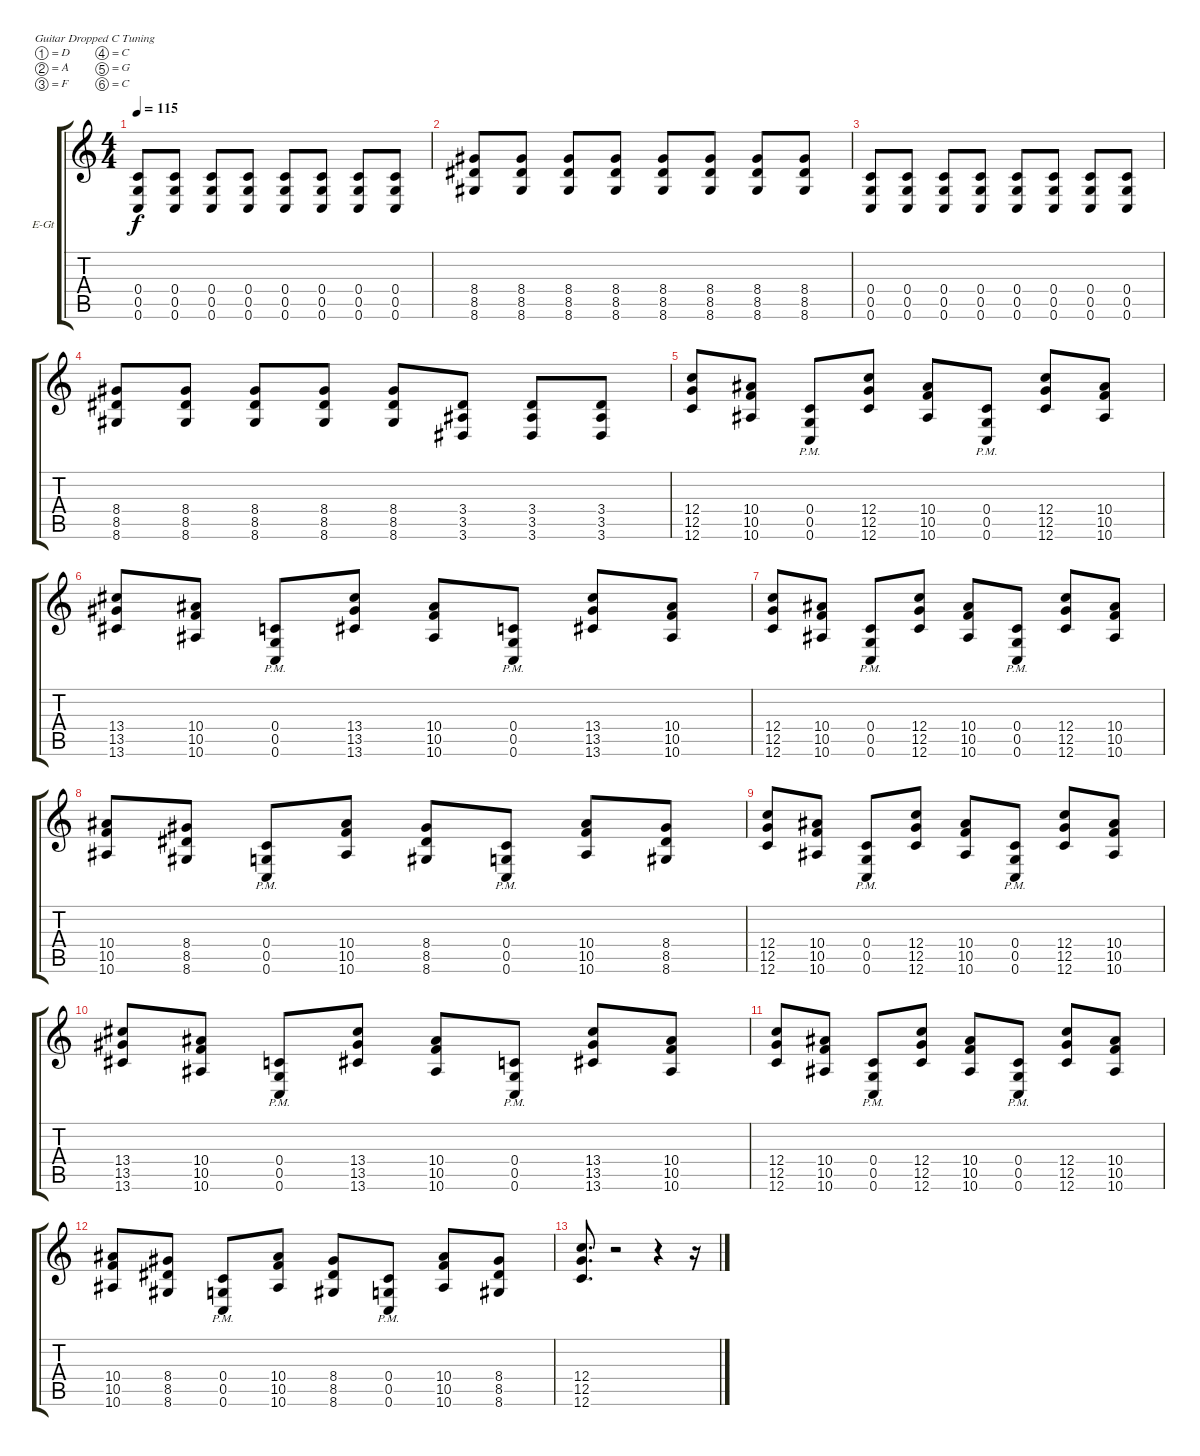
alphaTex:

\bracketExtendMode groupsimilarinstruments
\firstSystemTrackNameOrientation horizontal
\otherSystemsTrackNameOrientation horizontal
\track ("Electric Guitar" "E-Gt") {instrument distortionguitar}
\staff {score tabs}
\tuning (D4 A3 F3 C3 G2 C2)
\ts (4 4)
\tempo 115
\clef g2
\scale
0.333333
\ks c
(0.4 0.5 0.6).8{dy f} (0.4 0.5 0.6).8 (0.4 0.5 0.6).8 (0.4 0.5 0.6).8 (0.4 0.5 0.6).8 (0.4 0.5 0.6).8 (0.4 0.5 0.6).8 (0.4 0.5 0.6).8 |
\scale
0.333333 (8.4 8.5 8.6).8 (8.4 8.5 8.6).8 (8.4 8.5 8.6).8 (8.4 8.5 8.6).8 (8.4 8.5 8.6).8 (8.4 8.5 8.6).8 (8.4 8.5 8.6).8 (8.4 8.5 8.6).8 |
\scale
0.333333 (0.4 0.5 0.6).8 (0.4 0.5 0.6).8 (0.4 0.5 0.6).8 (0.4 0.5 0.6).8 (0.4 0.5 0.6).8 (0.4 0.5 0.6).8 (0.4 0.5 0.6).8 (0.4 0.5 0.6).8 |
\scale
0.333333 (8.4 8.5 8.6).8 (8.4 8.5 8.6).8 (8.4 8.5 8.6).8 (8.4 8.5 8.6).8 (8.4 8.5 8.6).8 (3.4 3.5 3.6).8 (3.4 3.5 3.6).8 (3.4 3.5 3.6).8 |
\scale
0.333333 (12.4 12.5 12.6).8 (10.4 10.5 10.6).8 (0.4{pm} 0.5 0.6).8 (12.4 12.5 12.6).8 (10.4 10.5 10.6).8 (0.4{pm} 0.5 0.6).8 (12.4 12.5 12.6).8 (10.4 10.5 10.6).8 |
\scale
0.333333 (13.4 13.5 13.6).8 (10.4 10.5 10.6).8 (0.4{pm} 0.5 0.6).8 (13.4 13.5 13.6).8 (10.4 10.5 10.6).8 (0.4{pm} 0.5 0.6).8 (13.4 13.5 13.6).8 (10.4 10.5 10.6).8 |
\scale
0.333333 (12.4 12.5 12.6).8 (10.4 10.5 10.6).8 (0.4{pm} 0.5 0.6).8 (12.4 12.5 12.6).8 (10.4 10.5 10.6).8 (0.4{pm} 0.5 0.6).8 (12.4 12.5 12.6).8 (10.4 10.5 10.6).8 |
\scale
0.333333 (10.4 10.5 10.6).8 (8.4 8.5 8.6).8 (0.4{pm} 0.5 0.6).8 (10.4 10.5 10.6).8 (8.4 8.5 8.6).8 (0.4{pm} 0.5 0.6).8 (10.4 10.5 10.6).8 (8.4 8.5 8.6).8 |
\scale
0.333333 (12.4 12.5 12.6).8 (10.4 10.5 10.6).8 (0.4{pm} 0.5 0.6).8 (12.4 12.5 12.6).8 (10.4 10.5 10.6).8 (0.4{pm} 0.5 0.6).8 (12.4 12.5 12.6).8 (10.4 10.5 10.6).8 |
\scale
0.333333 (13.4 13.5 13.6).8 (10.4 10.5 10.6).8 (0.4{pm} 0.5 0.6).8 (13.4 13.5 13.6).8 (10.4 10.5 10.6).8 (0.4{pm} 0.5 0.6).8 (13.4 13.5 13.6).8 (10.4 10.5 10.6).8 |
\scale
0.333333 (12.4 12.5 12.6).8 (10.4 10.5 10.6).8 (0.4{pm} 0.5 0.6).8 (12.4 12.5 12.6).8 (10.4 10.5 10.6).8 (0.4{pm} 0.5 0.6).8 (12.4 12.5 12.6).8 (10.4 10.5 10.6).8 |
\scale
0.333333 (10.4 10.5 10.6).8 (8.4 8.5 8.6).8 (0.4{pm} 0.5 0.6).8 (10.4 10.5 10.6).8 (8.4 8.5 8.6).8 (0.4{pm} 0.5 0.6).8 (10.4 10.5 10.6).8 (8.4 8.5 8.6).8 |
\scale
0.333333 (12.4 12.5 12.6).8{d} r.2 r.4 r.16 |
\scale
0.333333
